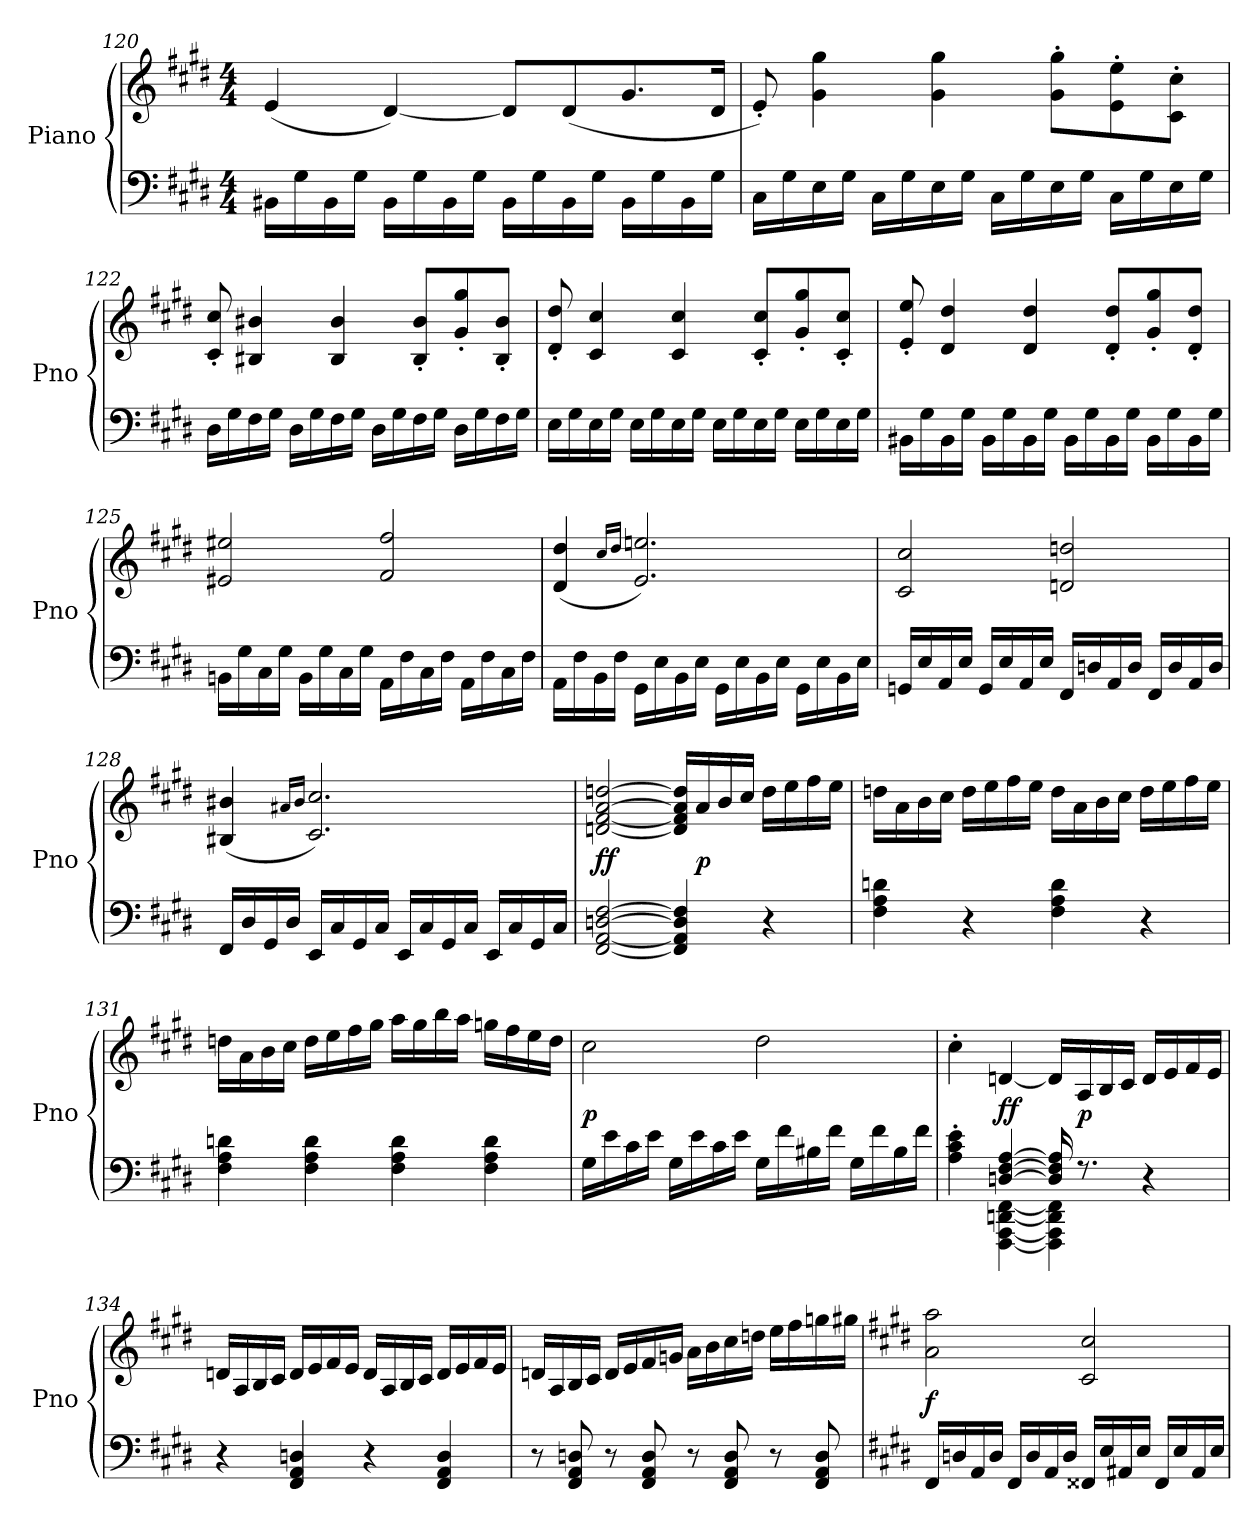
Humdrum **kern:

**kern	**kern	**dynam
*part1	*part1	*part1
*staff2	*staff1	*staff1/2
*I"Piano	*	*
*I'Pno	*	*
*clefF4	*clefG2	*
*k[f#c#g#d#]	*k[f#c#g#d#]	*
*c#:	*c#:	*
*M4/4	*M4/4	*
=120	=120	=120
16BB#X\LL	(4e/	.
16G#\	.	.
16BB#\	.	.
16G#\JJ	.	.
16BB#\LL	[4d#/)	.
16G#\	.	.
16BB#\	.	.
16G#\JJ	.	.
16BB#\LL	8d#/L]	.
16G#\	.	.
16BB#\	(8d#/	.
16G#\JJ	.	.
16BB#\LL	8.g#/	.
16G#\	.	.
16BB#\	.	.
16G#\JJ	16d#/Jk	.
=121	=121	=121
16C#\LL	8e'/)	.
16G#\	.	.
16E\	4g#\ 4gg#\	.
16G#\JJ	.	.
16C#\LL	.	.
16G#\	.	.
16E\	4g#\ 4gg#\	.
16G#\JJ	.	.
16C#\LL	.	.
16G#\	.	.
16E\	8g#'\ 8gg#'\L	.
16G#\JJ	.	.
16C#\LL	8e'\ 8ee'\	.
16G#\	.	.
16E\	8c#'\ 8cc#'\J	.
16G#\JJ	.	.
=122	=122	=122
16D#\LL	8c#'/ 8cc#'/	.
16G#\	.	.
16F#\	4B#X/ 4b#X/	.
16G#\JJ	.	.
16D#\LL	.	.
16G#\	.	.
16F#\	4B#/ 4b#/	.
16G#\JJ	.	.
16D#\LL	.	.
16G#\	.	.
16F#\	8B#'/ 8b#'/L	.
16G#\JJ	.	.
16D#\LL	8g#'/ 8gg#'/	.
16G#\	.	.
16F#\	8B#'/ 8b#'/J	.
16G#\JJ	.	.
=123	=123	=123
16E\LL	8d#'/ 8dd#'/	.
16G#\	.	.
16E\	4c#/ 4cc#/	.
16G#\JJ	.	.
16E\LL	.	.
16G#\	.	.
16E\	4c#/ 4cc#/	.
16G#\JJ	.	.
16E\LL	.	.
16G#\	.	.
16E\	8c#'/ 8cc#'/L	.
16G#\JJ	.	.
16E\LL	8g#'/ 8gg#'/	.
16G#\	.	.
16E\	8c#'/ 8cc#'/J	.
16G#\JJ	.	.
=124	=124	=124
16BB#X\LL	8e'/ 8ee'/	.
16G#\	.	.
16BB#\	4d#/ 4dd#/	.
16G#\JJ	.	.
16BB#\LL	.	.
16G#\	.	.
16BB#\	4d#/ 4dd#/	.
16G#\JJ	.	.
16BB#\LL	.	.
16G#\	.	.
16BB#\	8d#'/ 8dd#'/L	.
16G#\JJ	.	.
16BB#\LL	8g#'/ 8gg#'/	.
16G#\	.	.
16BB#\	8d#'/ 8dd#'/J	.
16G#\JJ	.	.
=125	=125	=125
16BBn\LL	2e#X/ 2ee#X/	.
16G#\	.	.
16C#\	.	.
16G#\JJ	.	.
16BB\LL	.	.
16G#\	.	.
16C#\	.	.
16G#\JJ	.	.
16AA\LL	2f#/ 2ff#/	.
16F#\	.	.
16C#\	.	.
16F#\JJ	.	.
16AA\LL	.	.
16F#\	.	.
16C#\	.	.
16F#\JJ	.	.
=126	=126	=126
16AA\LL	(4d#/ 4dd#/	.
16F#\	.	.
16BB\	.	.
16F#\JJ	.	.
.	16qcc#/LL	.
.	16qdd#/JJ	.
16GG#\LL	2.e/ 2.een/)	.
16E\	.	.
16BB\	.	.
16E\JJ	.	.
16GG#\LL	.	.
16E\	.	.
16BB\	.	.
16E\JJ	.	.
16GG#\LL	.	.
16E\	.	.
16BB\	.	.
16E\JJ	.	.
=127	=127	=127
16GGn/LL	2c#/ 2cc#/	.
16E/	.	.
16AA/	.	.
16E/JJ	.	.
16GG/LL	.	.
16E/	.	.
16AA/	.	.
16E/JJ	.	.
16FF#/LL	2dn/ 2ddn/	.
16Dn/	.	.
16AA/	.	.
16D/JJ	.	.
16FF#/LL	.	.
16D/	.	.
16AA/	.	.
16D/JJ	.	.
=128	=128	=128
16FF#/LL	(4B#X/ 4b#X/	.
16D#/	.	.
16GG#/	.	.
16D#/JJ	.	.
.	16qa#X/LL	.
.	16qb#/JJ	.
16EE/LL	2.c#/ 2.cc#/)	.
16C#/	.	.
16GG#/	.	.
16C#/JJ	.	.
16EE/LL	.	.
16C#/	.	.
16GG#/	.	.
16C#/JJ	.	.
16EE/LL	.	.
16C#/	.	.
16GG#/	.	.
16C#/JJ	.	.
=129	=129	=129
[2FF#/ [2AA/ [2Dn/ [2F#/	[2dn/ [2f#/ [2a/ [2ddn/	ff
4FF#]/ 4AA]/ 4D]/ 4F#]/	16d]/ 16f#]/ 16a]/ 16dd]/LL	.
.	16a/	p
.	16b/	.
.	16cc#/JJ	.
4r	16dd\LL	.
.	16ee\	.
.	16ff#\	.
.	16ee\JJ	.
=130	=130	=130
4F#\ 4A\ 4dn\	16ddn\LL	.
.	16a\	.
.	16b\	.
.	16cc#\JJ	.
4r	16dd\LL	.
.	16ee\	.
.	16ff#\	.
.	16ee\JJ	.
4F#\ 4A\ 4d\	16dd\LL	.
.	16a\	.
.	16b\	.
.	16cc#\JJ	.
4r	16dd\LL	.
.	16ee\	.
.	16ff#\	.
.	16ee\JJ	.
=131	=131	=131
4F#\ 4A\ 4dn\	16ddn\LL	.
.	16a\	.
.	16b\	.
.	16cc#\JJ	.
4F#\ 4A\ 4d\	16dd\LL	.
.	16ee\	.
.	16ff#\	.
.	16gg#\JJ	.
4F#\ 4A\ 4d\	16aa\LL	.
.	16gg#\	.
.	16bb\	.
.	16aa\JJ	.
4F#\ 4A\ 4d\	16ggn\LL	.
.	16ff#\	.
.	16ee\	.
.	16dd\JJ	.
=132	=132	=132
16G#\LL	2cc#\	p
16e\	.	.
16c#\	.	.
16e\JJ	.	.
16G#\LL	.	.
16e\	.	.
16c#\	.	.
16e\JJ	.	.
16G#\LL	2dd#\	.
16f#\	.	.
16B#X\	.	.
16f#\JJ	.	.
16G#\LL	.	.
16f#\	.	.
16B#\	.	.
16f#\JJ	.	.
=133	=133	=133
*^	*	*
4A'\ 4c#'\ 4e'\	4ryy	4cc#'\	.
[4Dn/ [4F#/ [4A/	[4FFF#\ [4AAA\ [4DDn\ [4FF#\	[4dn/	ff
16D]/ 16F#]/ 16A]/	4FFF#]\ 4AAA]\ 4DD]\ 4FF#]\	16d/LL]	.
8.r	.	16A/	p
.	.	16B/	.
.	.	16c#/JJ	.
4r	4ryy	16d/LL	.
.	.	16e/	.
.	.	16f#/	.
.	.	16e/JJ	.
*v	*v	*	*
=134	=134	=134
4r	16dn/LL	.
.	16A/	.
.	16B/	.
.	16c#/JJ	.
4FF#/ 4AA/ 4Dn/	16d/LL	.
.	16e/	.
.	16f#/	.
.	16e/JJ	.
4r	16d/LL	.
.	16A/	.
.	16B/	.
.	16c#/JJ	.
4FF#/ 4AA/ 4D/	16d/LL	.
.	16e/	.
.	16f#/	.
.	16e/JJ	.
=135	=135	=135
8r	16dn/LL	.
.	16A/	.
8FF#/ 8AA/ 8Dn/	16B/	.
.	16c#/JJ	.
8r	16d/LL	.
.	16e/	.
8FF#/ 8AA/ 8D/	16f#/	.
.	16gn/JJ	.
8r	16a\LL	.
.	16b\	.
8FF#/ 8AA/ 8D/	16cc#\	.
.	16ddn\JJ	.
8r	16ee\LL	.
.	16ff#\	.
8FF#/ 8AA/ 8D/	16ggn\	.
.	16gg#X\JJ	.
=136	=136	=136
*k[f#c#g#d#]	*k[f#c#g#d#]	*
16FF#/LL	2a\ 2aa\	f
16Dn/	.	.
16AA/	.	.
16D/JJ	.	.
16FF#/LL	.	.
16D/	.	.
16AA/	.	.
16D/JJ	.	.
16FF##X/LL	2c#/ 2cc#/	.
16E/	.	.
16AA#X/	.	.
16E/JJ	.	.
16FF##/LL	.	.
16E/	.	.
16AA#/	.	.
16E/JJ	.	.
=	=	=
*-	*-	*-
